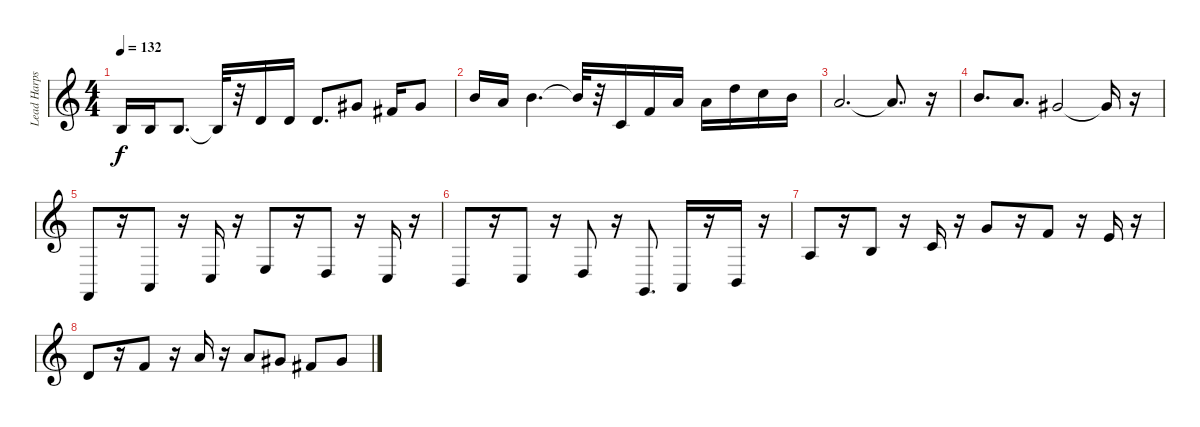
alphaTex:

\track ("Lead Harpsichord 2" "Lead Harps") {instrument harpsichord}
\staff {score}
\tuning (E4 B3 G3 D3 A2 E2 B1) {hide}
\ts (4 4)
\tempo 132
\clef g2
\ks c
0.2.16{dy f} 0.2.16 0.2.8{d} 0.2{t}.32 r.32 3.2.16 3.2.16 3.2.8{d} 4.1.8 2.1.16 4.1.8 |
7.1.16 5.1.16 7.1.4{d} 7.1{t}.32 r.32 5.3.16 6.2.16 5.1.16 5.1.16 10.1.16 8.1.16 7.1.16 |
5.1.2{d} 5.1{t}.8{d} r.16 |
7.1.8{d} 5.1.8{d} 4.1.2 4.1{t}.16 r.16 |
1.6.8 r.16 0.5.8 r.16 3.5.16 r.16 2.4.8 r.16 0.4.8 r.16 3.5.16 r.16 |
2.5.8 r.16 3.5.8 r.16 0.4.8 r.16 3.6.8{d} 0.5.16 r.16 2.5.16 r.16 |
2.3.8 r.16 0.2.8 r.16 1.2.16 r.16 3.1.8 r.16 1.1.8 r.16 0.1.16 r.16 |
3.2.8 r.16 1.1.8 r.16 5.1.16 r.16 5.1.8 4.1.8 2.1.8 4.1.8
